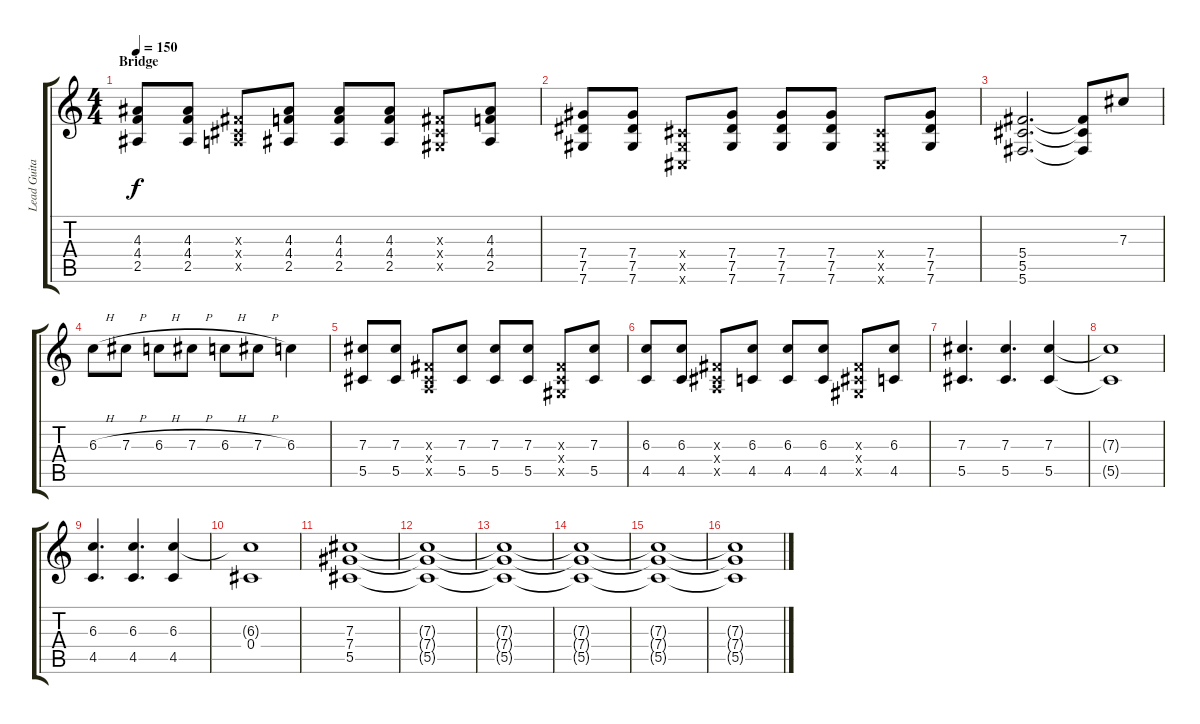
\track ("Lead Guitar" "Lead Guita") {instrument overdrivenguitar}
\staff {score tabs}
\tuning (Eb4 Bb3 Gb3 Db3 Ab2 Db2) {hide}
\ts (4 4)
\section ("" "Bridge")
\tempo 150
\clef g2
\ks c
(4.3 4.4 2.5).8{dy f} (4.3 4.4 2.5).8 (0.3{x} 0.4{x} 1.5{x}).8 (4.3 4.4 2.5).8 (4.3 4.4 2.5).8 (4.3 4.4 2.5).8 (0.3{x} 0.4{x} 0.5{x}).8 (4.3 4.4 2.5).8 |
(7.4 7.5 7.6).8 (7.4 7.5 7.6).8 (0.4{x} 0.5{x} 0.6{x}).8 (7.4 7.5 7.6).8 (7.4 7.5 7.6).8 (7.4 7.5 7.6).8 (0.4{x} 0.5{x} 0.6{x}).8 (7.4 7.5 7.6).8 |
(5.4 5.5 5.6).2{d} (5.4{t} 5.5{t} 5.6{t}).8 7.3.8 |
6.3{h}.8 7.3{h}.8 6.3{h}.8 7.3{h}.8 6.3{h}.8 7.3{h}.8 6.3.4 |
(7.3 5.5).8 (7.3 5.5).8 (0.3{x} 0.4{x} 1.5{x}).8 (7.3 5.5).8 (7.3 5.5).8 (7.3 5.5).8 (0.3{x} 0.4{x} 0.5{x}).8 (7.3 5.5).8 |
(6.3 4.5).8 (6.3 4.5).8 (0.3{x} 0.4{x} 1.5{x}).8 (6.3 4.5).8 (6.3 4.5).8 (6.3 4.5).8 (0.3{x} 0.4{x} 0.5{x}).8 (6.3 4.5).8 |
(7.3 5.5).4{d} (7.3 5.5).4{d} (7.3 5.5).4 |
(7.3{t} 5.5{t}).1 |
(6.3 4.5).4{d} (6.3 4.5).4{d} (6.3 4.5).4 |
(6.3{t} 0.4).1 |
(7.3 7.4 5.5).1 |
(7.3{t} 7.4{t} 5.5{t}).1 |
(7.3{t} 7.4{t} 5.5{t}).1 |
(7.3{t} 7.4{t} 5.5{t}).1 |
(7.3{t} 7.4{t} 5.5{t}).1 |
(7.3{t} 7.4{t} 5.5{t}).1
